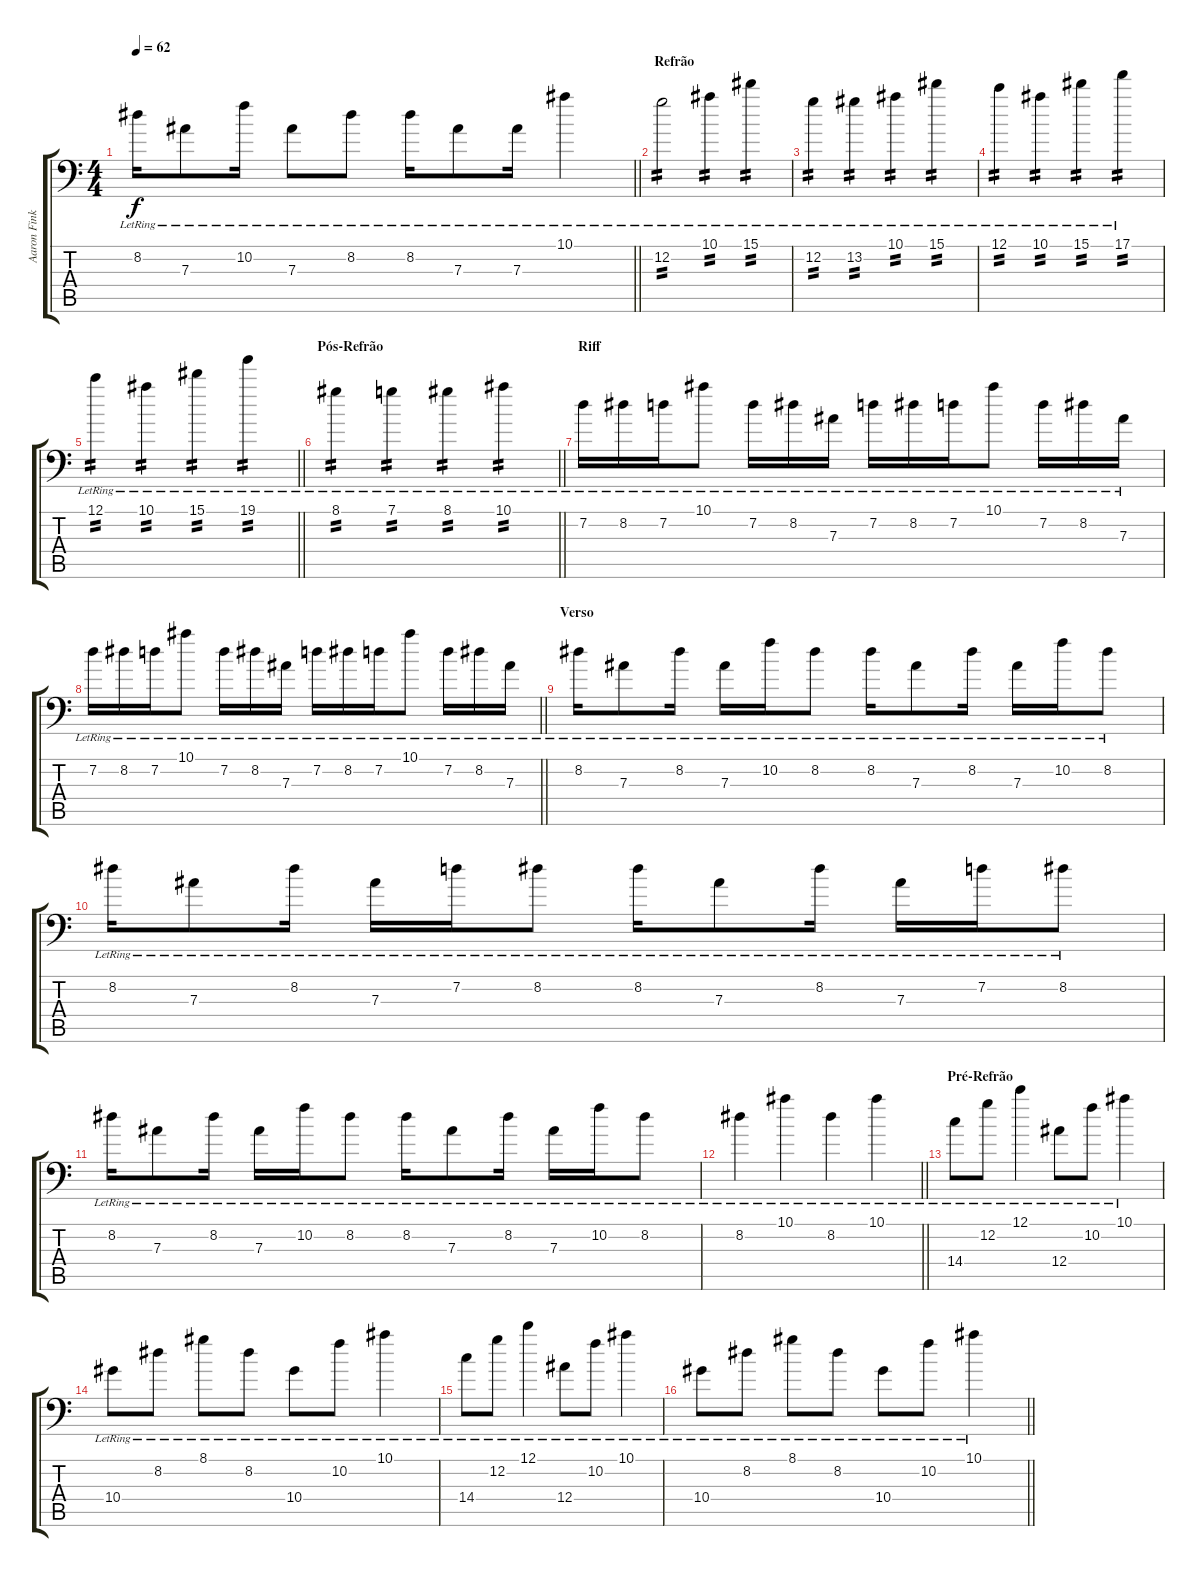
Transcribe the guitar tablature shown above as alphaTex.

\track ("Aaron Fink" "Aaron Fink") {instrument electricguitarclean}
\staff {score tabs}
\tuning (C4 G3 Eb3 Bb2 F2 Bb1) {hide}
\ts (4 4)
\tempo 62
\clef f4
\barLineRight lightlight
\ks c
8.2{lr}.16{dy f} 7.3{lr}.8 10.2{lr}.16 7.3{lr}.8 8.2{lr}.8 8.2{lr}.16 7.3{lr}.8 7.3{lr}.16 10.1{lr}.4 |
\section ("" "Refrão")
12.2{lr}.2{tp 2} 10.1{lr}.4{tp 2} 15.1{lr}.4{tp 2} |
12.2{lr}.4{tp 2} 13.2{lr}.4{tp 2} 10.1{lr}.4{tp 2} 15.1{lr}.4{tp 2} |
12.1{lr}.4{tp 2} 10.1{lr}.4{tp 2} 15.1{lr}.4{tp 2} 17.1{lr}.4{tp 2} |
\barLineRight lightlight
12.1{lr}.4{tp 2} 10.1{lr}.4{tp 2} 15.1{lr}.4{tp 2} 19.1{lr}.4{tp 2} |
\section ("" "Pós-Refrão")
\barLineRight lightlight
8.1{lr}.4{tp 2} 7.1{lr}.4{tp 2} 8.1{lr}.4{tp 2} 10.1{lr}.4{tp 2} |
\section ("" "Riff")
7.2{lr}.16{volume 13} 8.2{lr}.16 7.2{lr}.16 10.1{lr}.8 7.2{lr}.16 8.2{lr}.16 7.3{lr}.16 7.2{lr}.16 8.2{lr}.16 7.2{lr}.16 10.1{lr}.8 7.2{lr}.16 8.2{lr}.16 7.3{lr}.16 |
\barLineRight lightlight
7.2{lr}.16 8.2{lr}.16 7.2{lr}.16 10.1{lr}.8 7.2{lr}.16 8.2{lr}.16 7.3{lr}.16 7.2{lr}.16 8.2{lr}.16 7.2{lr}.16 10.1{lr}.8 7.2{lr}.16 8.2{lr}.16 7.3{lr}.16 |
\section ("" "Verso")
8.2{lr}.16{volume 8} 7.3{lr}.8 8.2{lr}.16 7.3{lr}.16 10.2{lr}.16 8.2{lr}.8 8.2{lr}.16 7.3{lr}.8 8.2{lr}.16 7.3{lr}.16 10.2{lr}.16 8.2{lr}.8 |
8.2{lr}.16 7.3{lr}.8 8.2{lr}.16 7.3{lr}.16 7.2{lr}.16 8.2{lr}.8 8.2{lr}.16 7.3{lr}.8 8.2{lr}.16 7.3{lr}.16 7.2{lr}.16 8.2{lr}.8 |
8.2{lr}.16 7.3{lr}.8 8.2{lr}.16 7.3{lr}.16 10.2{lr}.16 8.2{lr}.8 8.2{lr}.16 7.3{lr}.8 8.2{lr}.16 7.3{lr}.16 10.2{lr}.16 8.2{lr}.8 |
\barLineRight lightlight
8.2{lr}.4 10.1{lr}.4 8.2{lr}.4 10.1{lr}.4 |
\section ("" "Pré-Refrão")
14.4{lr}.8 12.2{lr}.8 12.1{lr}.4 12.4{lr}.8 10.2{lr}.8 10.1{lr}.4 |
10.4{lr}.8 8.2{lr}.8 8.1{lr}.8 8.2{lr}.8 10.4{lr}.8 10.2{lr}.8 10.1{lr}.4 |
14.4{lr}.8 12.2{lr}.8 12.1{lr}.4 12.4{lr}.8 10.2{lr}.8 10.1{lr}.4 |
\barLineRight lightlight
10.4{lr}.8 8.2{lr}.8 8.1{lr}.8 8.2{lr}.8 10.4{lr}.8 10.2{lr}.8 10.1{lr}.4
